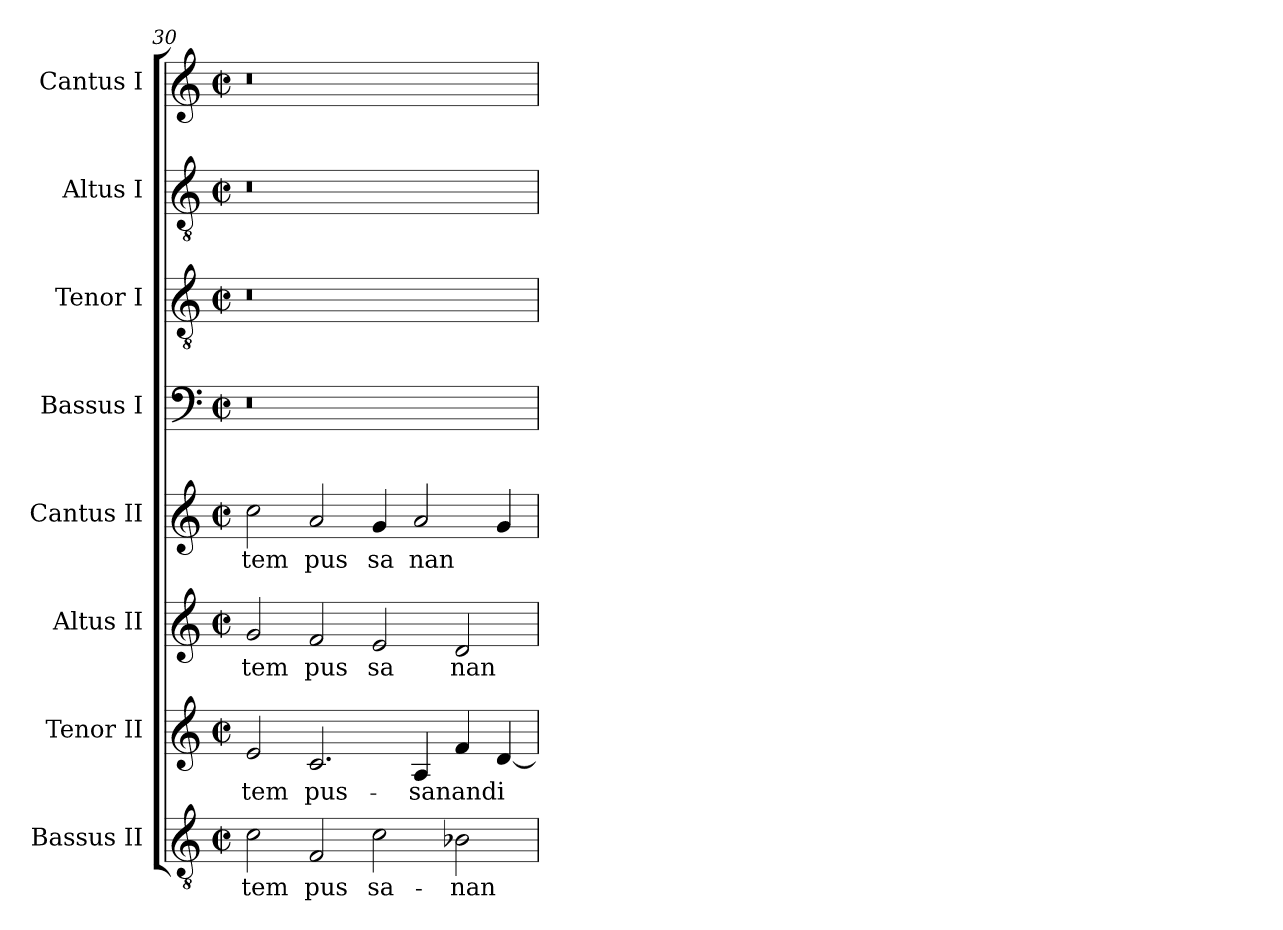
**kern	**text	**kern	**text	**kern	**text	**kern	**text	**kern	**kern	**kern	**kern
*part8	*part8	*part7	*part7	*part6	*part6	*part5	*part5	*part4	*part3	*part2	*part1
*staff8	*staff8	*staff7	*staff7	*staff6	*staff6	*staff5	*staff5	*staff4	*staff3	*staff2	*staff1
*I"Bassus II	*	*I"Tenor II	*	*I"Altus II	*	*I"Cantus II	*	*I"Bassus I	*I"Tenor I	*I"Altus I	*I"Cantus I
*clefGv2	*	*clefG2	*	*clefG2	*	*clefG2	*	*clefF4	*clefGv2	*clefGv2	*clefG2
*	*	*	*	*	*	*k[]	*	*	*	*	*
*	*	*	*	*	*	*C:	*	*	*	*	*
*M2/2	*	*M2/2	*	*M2/2	*	*M2/2	*	*M2/2	*M2/2	*M2/2	*M2/2
*met(c|)	*	*met(c|)	*	*met(c|)	*	*met(c|)	*	*met(c|)	*met(c|)	*met(c|)	*met(c|)
=30	=30	=30	=30	=30	=30	=30	=30	=30	=30	=30	=30
!	!LO:LY:b:cj	!	!LO:LY:b:cj	!	!LO:LY:b:cj	!	!LO:LY:b:cj	!	!	!	!
2c\	tem	2e/	tem	2g/	tem	2cc\	tem	0r	0r	0r	0r
!	!LO:LY:b:cj	!	!LO:LY:b:cj	!	!LO:LY:b:cj	!	!LO:LY:b:cj	!	!	!	!
2F/	pus	2.c/	pus-	2f/	pus	2a/	pus	.	.	.	.
!	!LO:LY:b:cj	!	!	!	!LO:LY:b:cj	!	!LO:LY:b:cj	!	!	!	!
2c\	sa-	.	.	2e/	sa	4g/	sa	.	.	.	.
!	!	!	!LO:LY:b	!	!	!	!LO:LY:b	!	!	!	!
.	.	4A/	-sanandi	.	.	2a/	nan	.	.	.	.
!	!LO:LY:b:cj	!	!	!	!LO:LY:b:cj	!	!	!	!	!	!
2B-X\	-nan-	4f/	.	2d/	nan	.	.	.	.	.	.
.	.	[<4d/	.	.	.	4g/	.	.	.	.	.
=	=	=	=	=	=	=	=	=	=	=	=
*-	*-	*-	*-	*-	*-	*-	*-	*-	*-	*-	*-
